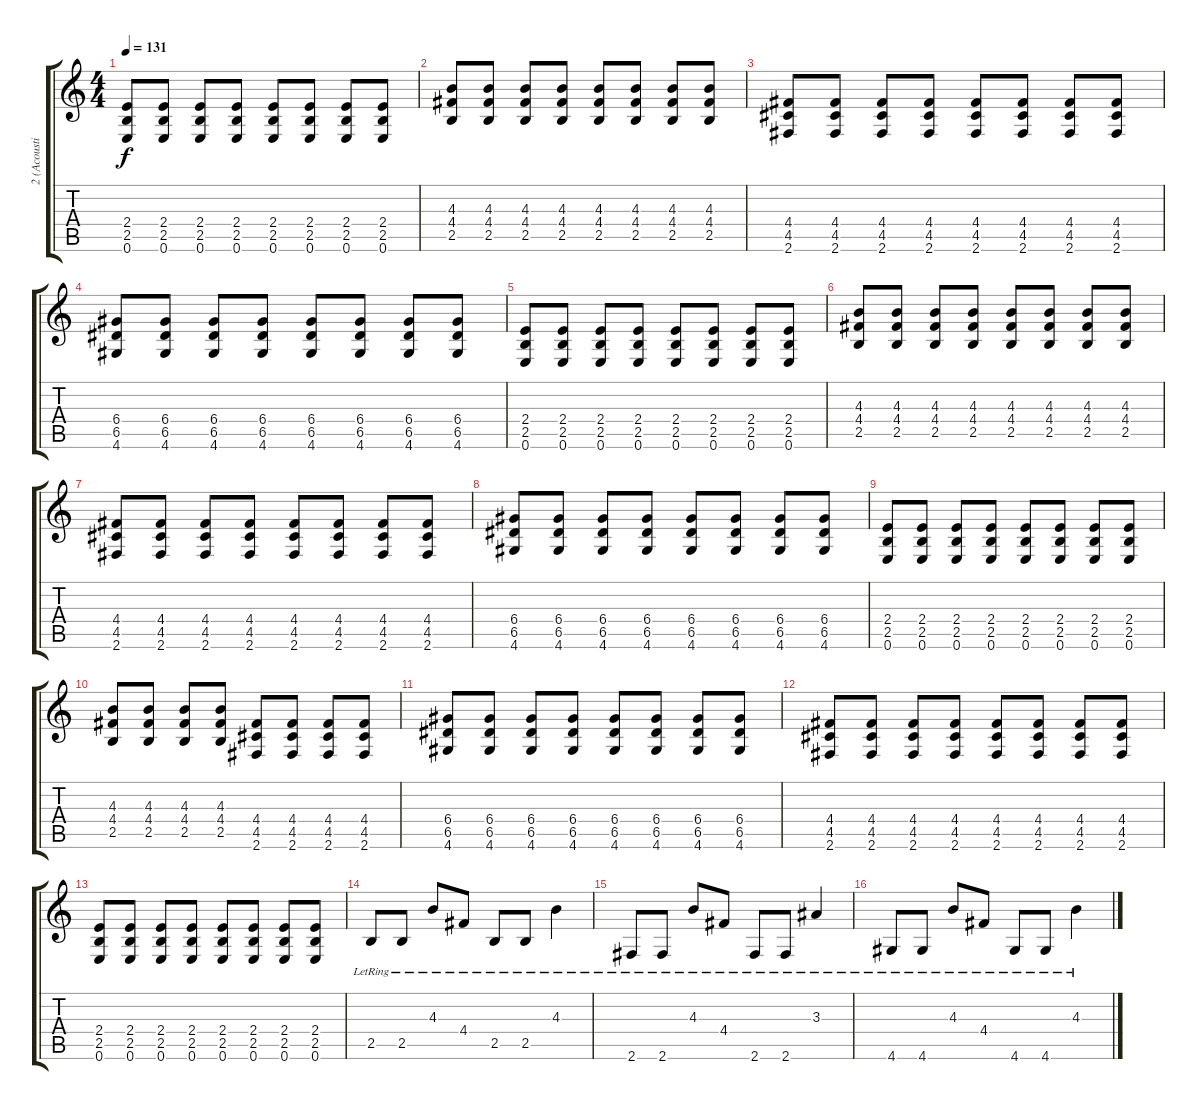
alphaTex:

\track ("2 (Acoustic)" "2 (Acousti") {instrument acousticguitarnylon}
\staff {score tabs}
\tuning (E4 B3 G3 D3 A2 E2) {hide}
\ts (4 4)
\tempo 131
\clef g2
\ks c
(2.4 2.5 0.6).8{dy f} (2.4 2.5 0.6).8 (2.4 2.5 0.6).8 (2.4 2.5 0.6).8 (2.4 2.5 0.6).8 (2.4 2.5 0.6).8 (2.4 2.5 0.6).8 (2.4 2.5 0.6).8 |
(4.3 4.4 2.5).8{volume 10} (4.3 4.4 2.5).8 (4.3 4.4 2.5).8 (4.3 4.4 2.5).8 (4.3 4.4 2.5).8 (4.3 4.4 2.5).8 (4.3 4.4 2.5).8 (4.3 4.4 2.5).8 |
(4.4 4.5 2.6).8 (4.4 4.5 2.6).8 (4.4 4.5 2.6).8 (4.4 4.5 2.6).8 (4.4 4.5 2.6).8 (4.4 4.5 2.6).8 (4.4 4.5 2.6).8 (4.4 4.5 2.6).8 |
(6.4 6.5 4.6).8 (6.4 6.5 4.6).8 (6.4 6.5 4.6).8 (6.4 6.5 4.6).8 (6.4 6.5 4.6).8 (6.4 6.5 4.6).8 (6.4 6.5 4.6).8 (6.4 6.5 4.6).8 |
(2.4 2.5 0.6).8 (2.4 2.5 0.6).8 (2.4 2.5 0.6).8 (2.4 2.5 0.6).8 (2.4 2.5 0.6).8 (2.4 2.5 0.6).8 (2.4 2.5 0.6).8 (2.4 2.5 0.6).8 |
(4.3 4.4 2.5).8 (4.3 4.4 2.5).8 (4.3 4.4 2.5).8 (4.3 4.4 2.5).8 (4.3 4.4 2.5).8 (4.3 4.4 2.5).8 (4.3 4.4 2.5).8 (4.3 4.4 2.5).8 |
(4.4 4.5 2.6).8 (4.4 4.5 2.6).8 (4.4 4.5 2.6).8 (4.4 4.5 2.6).8 (4.4 4.5 2.6).8 (4.4 4.5 2.6).8 (4.4 4.5 2.6).8 (4.4 4.5 2.6).8 |
(6.4 6.5 4.6).8 (6.4 6.5 4.6).8 (6.4 6.5 4.6).8 (6.4 6.5 4.6).8 (6.4 6.5 4.6).8 (6.4 6.5 4.6).8 (6.4 6.5 4.6).8 (6.4 6.5 4.6).8 |
(2.4 2.5 0.6).8 (2.4 2.5 0.6).8 (2.4 2.5 0.6).8 (2.4 2.5 0.6).8 (2.4 2.5 0.6).8 (2.4 2.5 0.6).8 (2.4 2.5 0.6).8 (2.4 2.5 0.6).8 |
(4.3 4.4 2.5).8 (4.3 4.4 2.5).8 (4.3 4.4 2.5).8 (4.3 4.4 2.5).8 (4.4 4.5 2.6).8 (4.4 4.5 2.6).8 (4.4 4.5 2.6).8 (4.4 4.5 2.6).8 |
(6.4 6.5 4.6).8 (6.4 6.5 4.6).8 (6.4 6.5 4.6).8 (6.4 6.5 4.6).8 (6.4 6.5 4.6).8 (6.4 6.5 4.6).8 (6.4 6.5 4.6).8 (6.4 6.5 4.6).8 |
(4.4 4.5 2.6).8 (4.4 4.5 2.6).8 (4.4 4.5 2.6).8 (4.4 4.5 2.6).8 (4.4 4.5 2.6).8 (4.4 4.5 2.6).8 (4.4 4.5 2.6).8 (4.4 4.5 2.6).8 |
(2.4 2.5 0.6).8 (2.4 2.5 0.6).8 (2.4 2.5 0.6).8 (2.4 2.5 0.6).8 (2.4 2.5 0.6).8 (2.4 2.5 0.6).8 (2.4 2.5 0.6).8 (2.4 2.5 0.6).8 |
2.5{lr}.8{volume 10} 2.5{lr}.8 4.3{lr}.8 4.4{lr}.8 2.5{lr}.8 2.5{lr}.8 4.3{lr}.4 |
2.6{lr}.8 2.6{lr}.8 4.3{lr}.8 4.4{lr}.8 2.6{lr}.8 2.6{lr}.8 3.3{lr}.4 |
4.6{lr}.8 4.6{lr}.8 4.3{lr}.8 4.4{lr}.8 4.6{lr}.8 4.6{lr}.8 4.3{lr}.4
